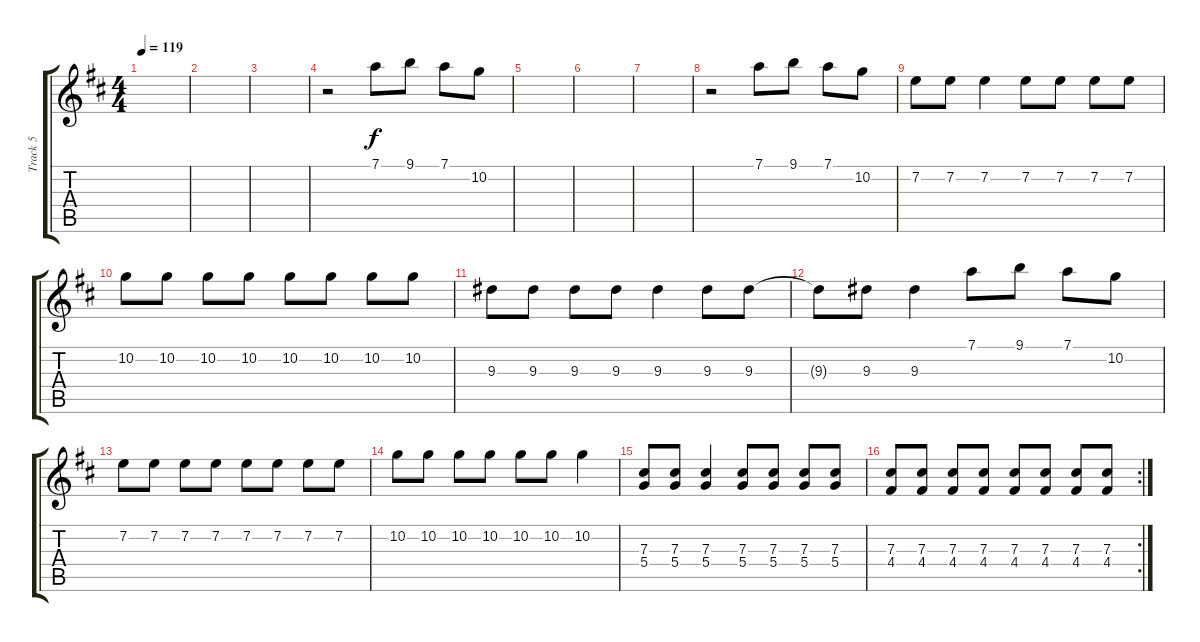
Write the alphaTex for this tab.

\track ("Track 5" "Track 5") {instrument distortionguitar}
\staff {score tabs}
\tuning (D4 A3 Gb3 D3 A2 D2) {hide}
\ts (4 4)
\tempo 119
\clef g2
\ks d
|
|
|
r.2 7.1.8 9.1.8 7.1.8 10.2.8 |
|
|
|
r.2 7.1.8 9.1.8 7.1.8 10.2.8 |
7.2.8 7.2.8 7.2.4 7.2.8 7.2.8 7.2.8 7.2.8 |
10.2.8 10.2.8 10.2.8 10.2.8 10.2.8 10.2.8 10.2.8 10.2.8 |
9.3.8 9.3.8 9.3.8 9.3.8 9.3.4 9.3.8 9.3.8 |
9.3{t}.8 9.3.8 9.3.4 7.1.8 9.1.8 7.1.8 10.2.8 |
7.2.8 7.2.8 7.2.8 7.2.8 7.2.8 7.2.8 7.2.8 7.2.8 |
10.2.8 10.2.8 10.2.8 10.2.8 10.2.8 10.2.8 10.2.4 |
(7.3 5.4).8 (7.3 5.4).8 (7.3 5.4).4 (7.3 5.4).8 (7.3 5.4).8 (7.3 5.4).8 (7.3 5.4).8 |
\rc 2
(7.3 4.4).8 (7.3 4.4).8 (7.3 4.4).8 (7.3 4.4).8 (7.3 4.4).8 (7.3 4.4).8 (7.3 4.4).8 (7.3 4.4).8
